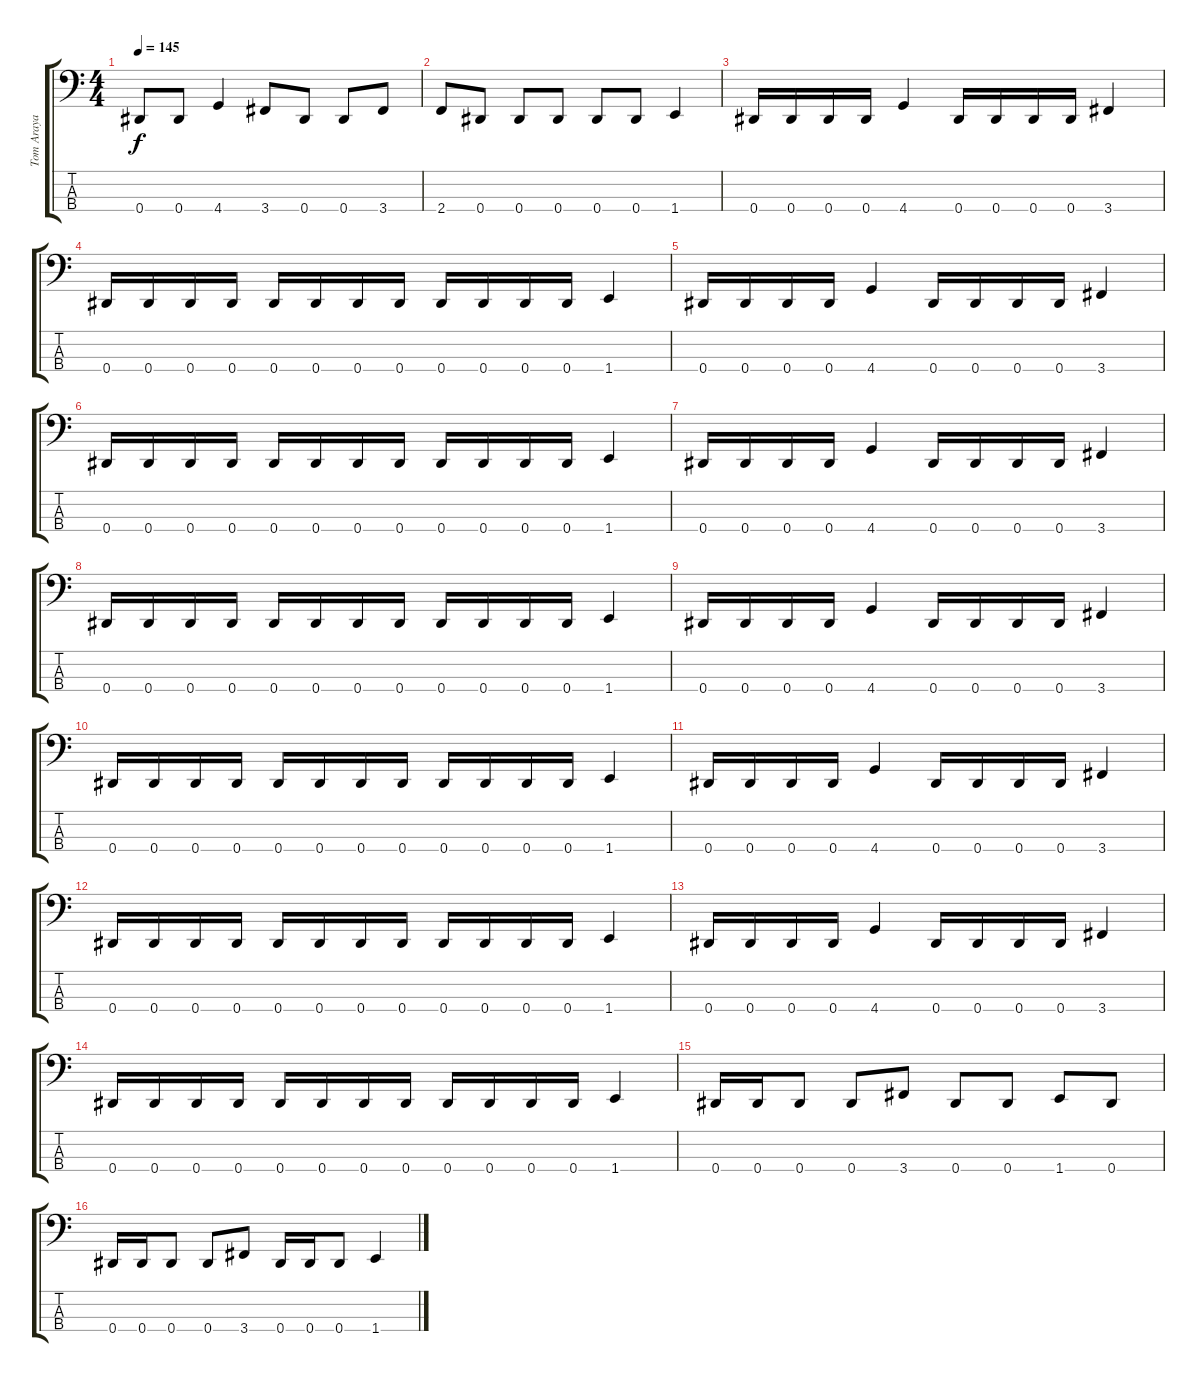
\track ("Tom Araya" "Tom Araya") {instrument electricbasspick}
\staff {score tabs}
\tuning (Gb2 Db2 Ab1 Eb1) {hide}
\ts (4 4)
\tempo 145
\clef f4
\ks c
0.4.8{dy f} 0.4.8 4.4.4 3.4.8 0.4.8 0.4.8 3.4.8 |
2.4.8 0.4.8 0.4.8 0.4.8 0.4.8 0.4.8 1.4.4 |
0.4.16 0.4.16 0.4.16 0.4.16 4.4.4 0.4.16 0.4.16 0.4.16 0.4.16 3.4.4 |
0.4.16 0.4.16 0.4.16 0.4.16 0.4.16 0.4.16 0.4.16 0.4.16 0.4.16 0.4.16 0.4.16 0.4.16 1.4.4 |
0.4.16 0.4.16 0.4.16 0.4.16 4.4.4 0.4.16 0.4.16 0.4.16 0.4.16 3.4.4 |
0.4.16 0.4.16 0.4.16 0.4.16 0.4.16 0.4.16 0.4.16 0.4.16 0.4.16 0.4.16 0.4.16 0.4.16 1.4.4 |
0.4.16 0.4.16 0.4.16 0.4.16 4.4.4 0.4.16 0.4.16 0.4.16 0.4.16 3.4.4 |
0.4.16 0.4.16 0.4.16 0.4.16 0.4.16 0.4.16 0.4.16 0.4.16 0.4.16 0.4.16 0.4.16 0.4.16 1.4.4 |
0.4.16 0.4.16 0.4.16 0.4.16 4.4.4 0.4.16 0.4.16 0.4.16 0.4.16 3.4.4 |
0.4.16 0.4.16 0.4.16 0.4.16 0.4.16 0.4.16 0.4.16 0.4.16 0.4.16 0.4.16 0.4.16 0.4.16 1.4.4 |
0.4.16 0.4.16 0.4.16 0.4.16 4.4.4 0.4.16 0.4.16 0.4.16 0.4.16 3.4.4 |
0.4.16 0.4.16 0.4.16 0.4.16 0.4.16 0.4.16 0.4.16 0.4.16 0.4.16 0.4.16 0.4.16 0.4.16 1.4.4 |
0.4.16 0.4.16 0.4.16 0.4.16 4.4.4 0.4.16 0.4.16 0.4.16 0.4.16 3.4.4 |
0.4.16 0.4.16 0.4.16 0.4.16 0.4.16 0.4.16 0.4.16 0.4.16 0.4.16 0.4.16 0.4.16 0.4.16 1.4.4 |
0.4.16 0.4.16 0.4.8 0.4.8 3.4.8 0.4.8 0.4.8 1.4.8 0.4.8 |
0.4.16 0.4.16 0.4.8 0.4.8 3.4.8 0.4.16 0.4.16 0.4.8 1.4.4
